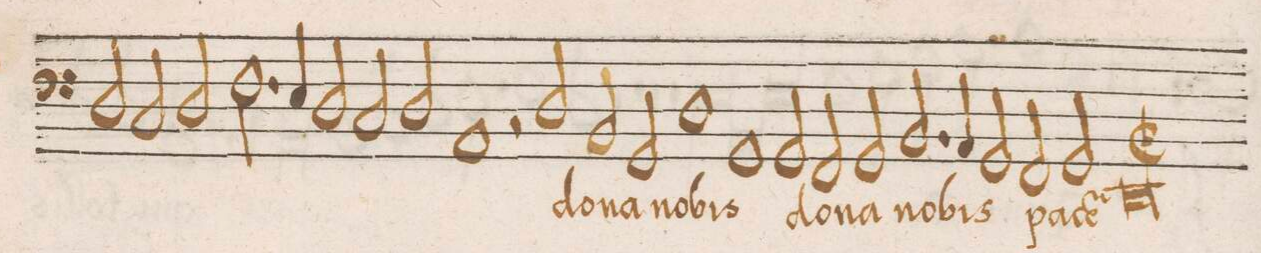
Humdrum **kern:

**kern	**text
*I"BASSVS	*
*clefF4	*
*k[]	*
*met(c|)	*
*M2/1	*
2D/	.
2D/	.
2C/	.
=80	=80
2D/	.
2.F\	.
4E/	.
2D/	.
=81	=81
2C/	.
2D/	.
1AA	.
=82	=82
2r	.
2D/	do-
2BB/	-na
2GG/	.
=83	=83
1D	no-
1GG	-bis
=84	=84
2GG/	do-
2FF/	-na
2GG/	.
2.BB/	no-
=85	=85
4AA/	-bis
2GG/	.
2FF/	pa-
2GG/	-ce(m)
=86	=86
[0DD;l	.
=87	=87
0DD]	.
==	==
*-	*-
